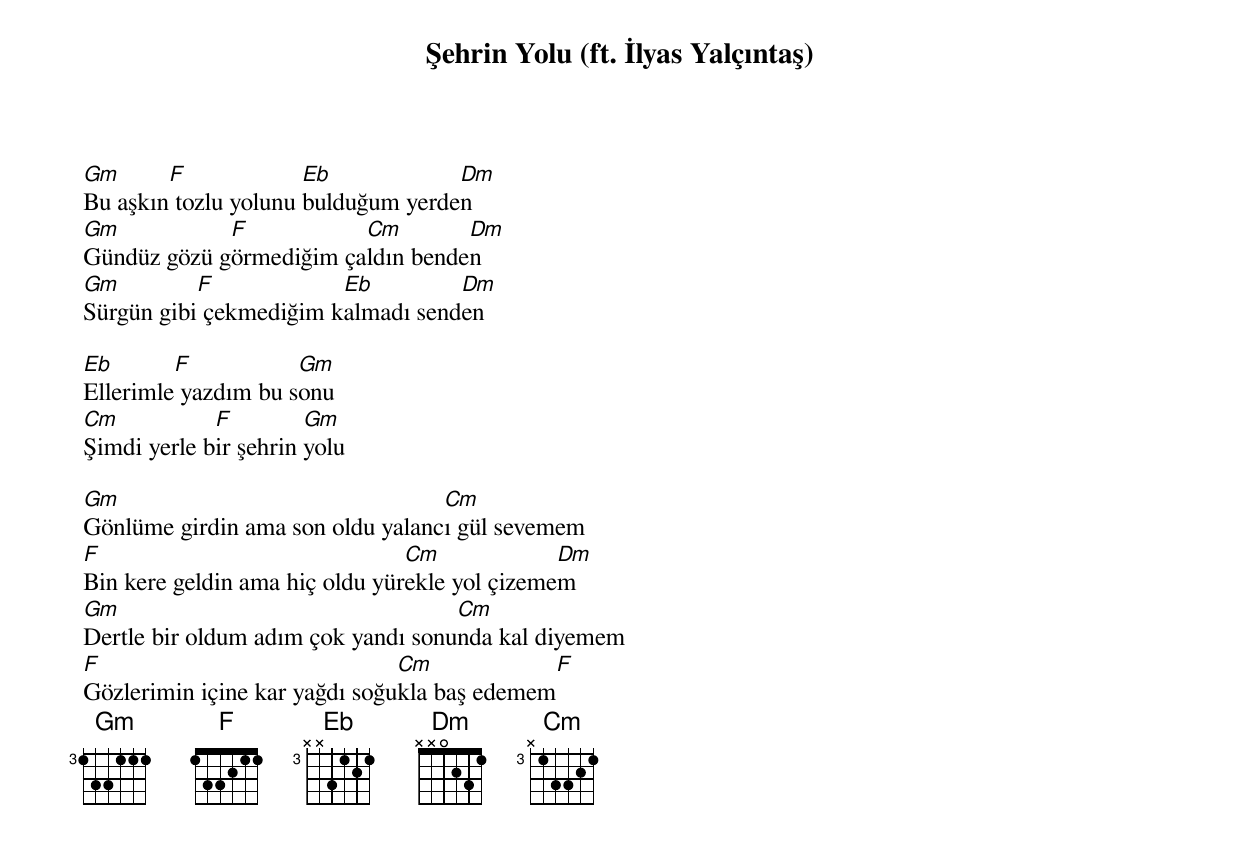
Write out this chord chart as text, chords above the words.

{title: Şehrin Yolu (ft. İlyas Yalçıntaş)}
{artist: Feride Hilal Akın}

Gm      F             Eb            Dm
Bu aşkın tozlu yolunu bulduğum yerden
Gm           F           Cm        Dm
Gündüz gözü görmediğim çaldın benden
Gm         F            Eb         Dm
Sürgün gibi çekmediğim kalmadı senden

Eb       F           Gm
Ellerimle yazdım bu sonu
Cm           F         Gm
Şimdi yerle bir şehrin yolu

Gm                                Cm
Gönlüme girdin ama son oldu yalancı gül sevemem
F                               Cm             Dm
Bin kere geldin ama hiç oldu yürekle yol çizemem
Gm                                  Cm
Dertle bir oldum adım çok yandı sonunda kal diyemem
F                              Cm             F
Gözlerimin içine kar yağdı soğukla baş edemem
